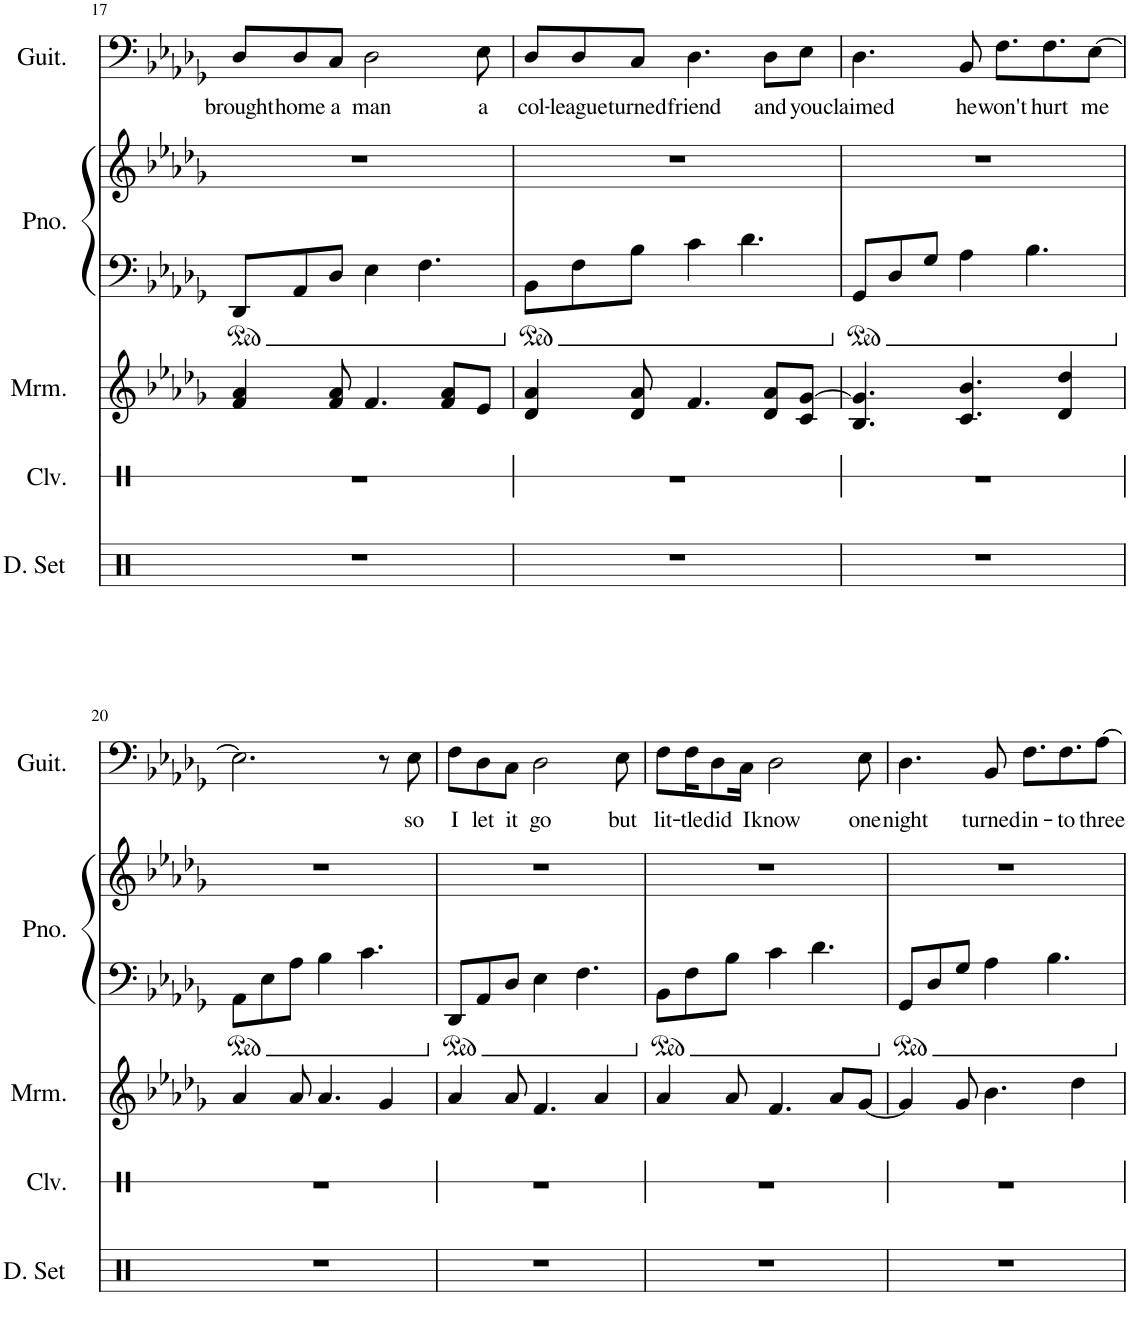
**kern	**kern	**kern	**kern	**kern	**kern	**text
*part5	*part4	*part3	*part2	*part2	*part1	*part1
*staff6	*staff5	*staff4	*staff3	*staff2	*staff1	*staff1
*I"Drumset	*I"Claves	*I"Marimba	*I"Piano	*	*I"Acoustic Guitar	*
*I'D. Set	*I'Clv.	*I'Mrm.	*I'Pno.	*	*I'Guit.	*
!!LO:PB:g=z
*clefX	*clefX	*clefG2	*clefF4	*clefG2	*clefF4	*
*k[]	*k[]	*k[b-e-a-d-g-]	*k[b-e-a-d-g-]	*k[b-e-a-d-g-]	*k[b-e-a-d-g-]	*
*M4/4	*M4/4	*M4/4	*M4/4	*M4/4	*M4/4	*
=17	=17	=17	=17	=17	=17	=17
!	!	!	!	!	!	!LO:LY:b
1r	1r	4f/ 4a-/	8DD-/L	1r	8D-/L	brought
!	!	!	!	!	!	!LO:LY:b
.	.	.	8AA-/	.	8D-/	home
!	!	!	!	!	!	!LO:LY:b
.	.	8f/ 8a-/	8D-/J	.	8C/J	a
!	!	!	!	!	!	!LO:LY:b
.	.	4.f/	4E-\	.	2D-\	man
.	.	.	4.F\	.	.	.
.	.	8f/ 8a-/L	.	.	.	.
!	!	!	!	!	!	!LO:LY:b
.	.	8e-/J	.	.	8E-\	a
=18	=18	=18	=18	=18	=18	=18
!	!	!	!	!	!	!LO:LY:b
1r	1r	4d-/ 4a-/	8BB-\L	1r	8D-/L	col-
!	!	!	!	!	!	!LO:LY:b
.	.	.	8F\	.	8D-/	-league
!	!	!	!	!	!	!LO:LY:b
.	.	8d-/ 8a-/	8B-\J	.	8C/J	turned
!	!	!	!	!	!	!LO:LY:b
.	.	4.f/	4c\	.	4.D-\	friend
.	.	.	4.d-\	.	.	.
!	!	!	!	!	!	!LO:LY:b
.	.	8d-/ 8a-/L	.	.	8D-\L	and
!	!	!	!	!	!	!LO:LY:b
.	.	8c/ [8g-/J	.	.	8E-\J	you
=19	=19	=19	=19	=19	=19	=19
!	!	!	!	!	!	!LO:LY:b
1r	1r	4.B-/ 4.g-/]	8GG-/L	1r	4.D-\	claimed
.	.	.	8D-/	.	.	.
.	.	.	8G-/J	.	.	.
!	!	!	!	!	!	!LO:LY:b
.	.	4.c/ 4.b-/	4A-\	.	8BB-/	he
!	!	!	!	!	!	!LO:LY:b
.	.	.	.	.	8.F\L	won't
.	.	.	4.B-\	.	.	.
!	!	!	!	!	!	!LO:LY:b
.	.	.	.	.	8.F\	hurt
.	.	4d-/ 4dd-/	.	.	.	.
!	!	!	!	!	!	!LO:LY:b
.	.	.	.	.	[8E-\J	me
!!LO:LB:g=z
=20	=20	=20	=20	=20	=20	=20
1r	1r	4a-/	8AA-\L	1r	2.E-\]	.
.	.	.	8E-\	.	.	.
.	.	8a-/	8A-\J	.	.	.
.	.	4.a-/	4B-\	.	.	.
.	.	.	4.c\	.	.	.
.	.	4g-/	.	.	8r	.
!	!	!	!	!	!	!LO:LY:b
.	.	.	.	.	8E-\	so
=21	=21	=21	=21	=21	=21	=21
!	!	!	!	!	!	!LO:LY:b
1r	1r	4a-/	8DD-/L	1r	8F\L	I
!	!	!	!	!	!	!LO:LY:b
.	.	.	8AA-/	.	8D-\	let
!	!	!	!	!	!	!LO:LY:b
.	.	8a-/	8D-/J	.	8C\J	it
!	!	!	!	!	!	!LO:LY:b
.	.	4.f/	4E-\	.	2D-\	go
.	.	.	4.F\	.	.	.
.	.	4a-/	.	.	.	.
!	!	!	!	!	!	!LO:LY:b
.	.	.	.	.	8E-\	but
=22	=22	=22	=22	=22	=22	=22
!	!	!	!	!	!	!LO:LY:b
1r	1r	4a-/	8BB-\L	1r	8F\L	lit-
!	!	!	!	!	!	!LO:LY:b
.	.	.	8F\	.	16F\K	-tle
!	!	!	!	!	!	!LO:LY:b
.	.	.	.	.	8D-\	did
.	.	8a-/	8B-\J	.	.	.
!	!	!	!	!	!	!LO:LY:b
.	.	.	.	.	16C\Jk	I
!	!	!	!	!	!	!LO:LY:b
.	.	4.f/	4c\	.	2D-\	know
.	.	.	4.d-\	.	.	.
.	.	8a-/L	.	.	.	.
!	!	!	!	!	!	!LO:LY:b
.	.	[8g-/J	.	.	8E-\	one
=23	=23	=23	=23	=23	=23	=23
!	!	!	!	!	!	!LO:LY:b
1r	1r	4g-/]	8GG-/L	1r	4.D-\	night
.	.	.	8D-/	.	.	.
.	.	8g-/	8G-/J	.	.	.
!	!	!	!	!	!	!LO:LY:b
.	.	4.b-\	4A-\	.	8BB-/	turned
!	!	!	!	!	!	!LO:LY:b
.	.	.	.	.	8.F\L	in-
.	.	.	4.B-\	.	.	.
!	!	!	!	!	!	!LO:LY:b
.	.	.	.	.	8.F\	-to
.	.	4dd-\	.	.	.	.
!	!	!	!	!	!	!LO:LY:b
.	.	.	.	.	[8A-\J	three
=	=	=	=	=	=	=
*-	*-	*-	*-	*-	*-	*-
